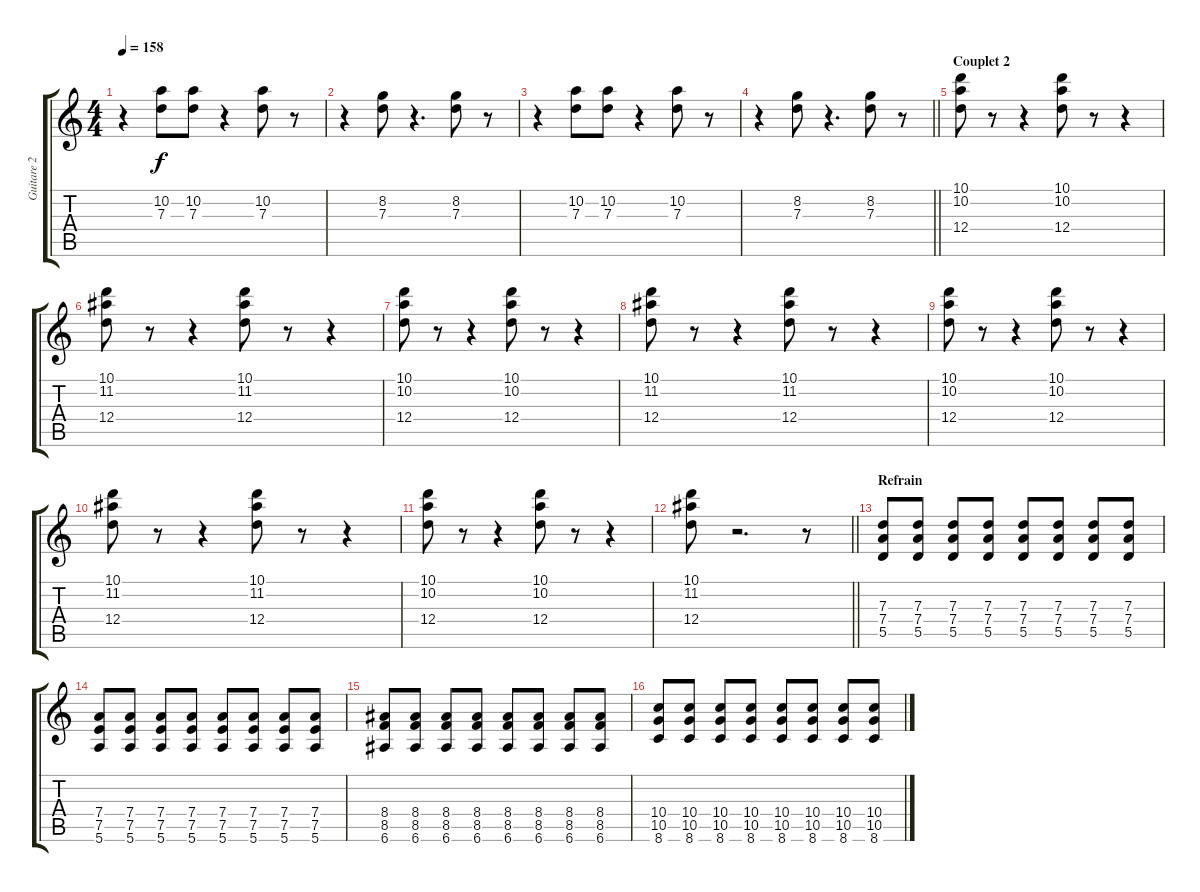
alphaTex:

\track ("Guitare 2" "Guitare 2") {instrument overdrivenguitar}
\staff {score tabs}
\tuning (E4 B3 G3 D3 A2 E2) {hide}
\ts (4 4)
\tempo 158
\clef g2
\ks c
r.4{dy f} (10.2 7.3).8 (10.2 7.3).8 r.4 (10.2 7.3).8 r.8 |
r.4 (8.2 7.3).8 r.4{d} (8.2 7.3).8 r.8 |
r.4 (10.2 7.3).8 (10.2 7.3).8 r.4 (10.2 7.3).8 r.8 |
\barLineRight lightlight
r.4 (8.2 7.3).8 r.4{d} (8.2 7.3).8 r.8 |
\section ("" "Couplet 2")
(10.1 10.2 12.4).8{volume 11 balance 16} r.8 r.4 (10.1 10.2 12.4).8 r.8 r.4 |
(10.1 11.2 12.4).8 r.8 r.4 (10.1 11.2 12.4).8 r.8 r.4 |
(10.1 10.2 12.4).8 r.8 r.4 (10.1 10.2 12.4).8 r.8 r.4 |
(10.1 11.2 12.4).8 r.8 r.4 (10.1 11.2 12.4).8 r.8 r.4 |
(10.1 10.2 12.4).8 r.8 r.4 (10.1 10.2 12.4).8 r.8 r.4 |
(10.1 11.2 12.4).8 r.8 r.4 (10.1 11.2 12.4).8 r.8 r.4 |
(10.1 10.2 12.4).8 r.8 r.4 (10.1 10.2 12.4).8 r.8 r.4 |
\barLineRight lightlight
(10.1 11.2 12.4).8{volume 10 balance 12} r.2{d} r.8 |
\section ("" "Refrain")
(7.3 7.4 5.5).8 (7.3 7.4 5.5).8 (7.3 7.4 5.5).8 (7.3 7.4 5.5).8 (7.3 7.4 5.5).8 (7.3 7.4 5.5).8 (7.3 7.4 5.5).8 (7.3 7.4 5.5).8 |
(7.4 7.5 5.6).8 (7.4 7.5 5.6).8 (7.4 7.5 5.6).8 (7.4 7.5 5.6).8 (7.4 7.5 5.6).8 (7.4 7.5 5.6).8 (7.4 7.5 5.6).8 (7.4 7.5 5.6).8 |
(8.4 8.5 6.6).8 (8.4 8.5 6.6).8 (8.4 8.5 6.6).8 (8.4 8.5 6.6).8 (8.4 8.5 6.6).8 (8.4 8.5 6.6).8 (8.4 8.5 6.6).8 (8.4 8.5 6.6).8 |
(10.4 10.5 8.6).8 (10.4 10.5 8.6).8 (10.4 10.5 8.6).8 (10.4 10.5 8.6).8 (10.4 10.5 8.6).8 (10.4 10.5 8.6).8 (10.4 10.5 8.6).8 (10.4 10.5 8.6).8
